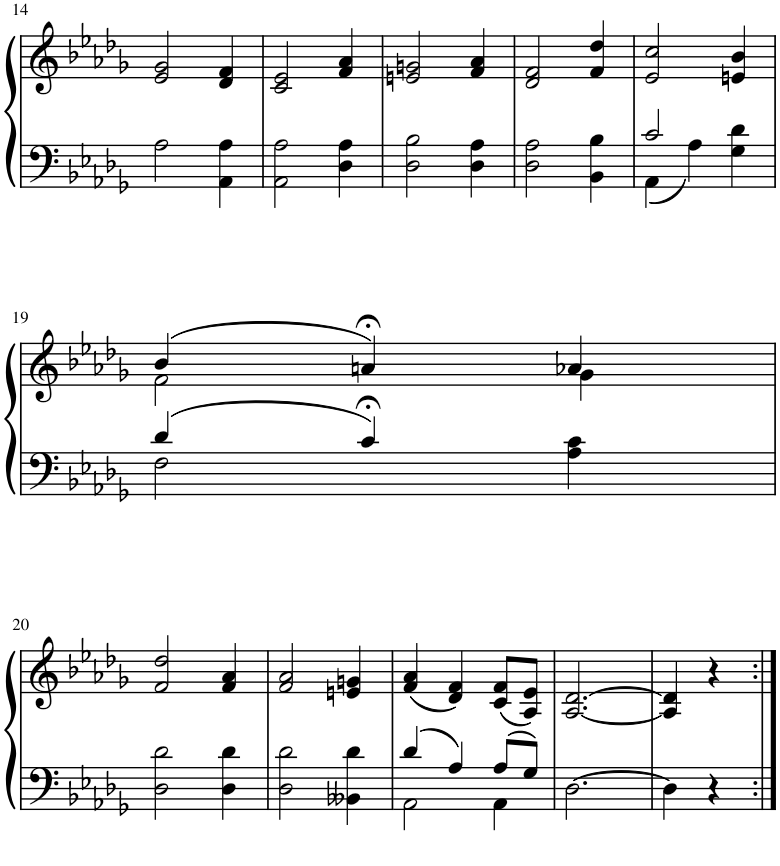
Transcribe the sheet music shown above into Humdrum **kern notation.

**kern	**kern
*part1	*part1
*staff2	*staff1
*I"Piano	*
*I'Pno.	*
!!LO:PB:g=z
*clefF4	*clefG2
*k[b-e-a-d-g-]	*k[b-e-a-d-g-]
*M3/4	*M3/4
=14	=14
2A-\	2e-/ 2g-/
4AA-\ 4A-\	4d-/ 4f/
=15	=15
2AA-\ 2A-\	2c/ 2e-/
4D-\ 4A-\	4f/ 4a-/
=16	=16
2D-\ 2B-\	2en/ 2gn/
4D-\ 4A-\	4f/ 4a-/
=17	=17
2D-\ 2A-\	2d-/ 2f/
4BB-\ 4B-\	4f/ 4dd-/
=18	=18
*^	*
2c/	4AA-\	2e-/ 2cc/
.	4A-\	.
4ryy	4G-\ 4d-\	4en/ 4b-/
!!LO:LB:g=z
=19	=19	=19
*	*	*^
4d-/	2F\	(4b-/	2f\
4c;</	.	4an;</)	.
4ryy	4A-\ 4c\	4a-X/	4g-\
*v	*v	*	*
*	*v	*v
!!LO:LB:g=z
=20	=20
2D-\ 2d-\	2f/ 2dd-/
4D-\ 4d-\	4f/ 4a-/
=21	=21
2D-\ 2d-\	2f/ 2a-/
4BB--X\ 4d-\	4en/ 4gn/
=22	=22
*^	*
4d-/	2AA-\	(4f/ 4a-/
4A-/	.	4d-/ 4f/)
8A-/L	4AA-\	(8c/ 8f/L
8G-/J	.	8A-/ 8e-/J)
*v	*v	*
=23	=23
[2.D-\	[2.A-/ [2.d-/
=24	=24
4D-\]	4A-/] 4d-/]
4r	4r
=:|!	=:|!
*-	*-
